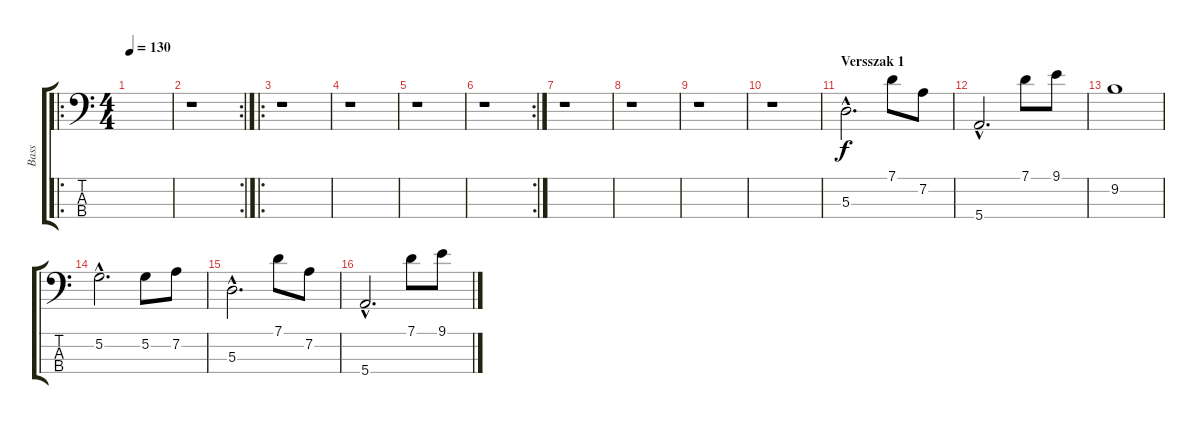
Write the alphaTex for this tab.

\track ("Bass" "Bass") {instrument electricbassfinger}
\staff {score tabs}
\tuning (G2 D2 A1 E1) {hide}
\ro
\ts (4 4)
\tempo 130
\clef f4
\ks c
|
\rc 2
r.1 |
\ro
r.1 |
r.1 |
r.1 |
\rc 2
r.1 |
r.1 |
r.1 |
r.1 |
r.1 |
\section ("" "Versszak 1")
5.3{hac}.2{d} 7.1.8 7.2.8 |
5.4{hac}.2{d} 7.1.8 9.1.8 |
9.2.1 |
5.2{hac}.2{d} 5.2.8 7.2.8 |
5.3{hac}.2{d} 7.1.8 7.2.8 |
5.4{hac}.2{d} 7.1.8 9.1.8
